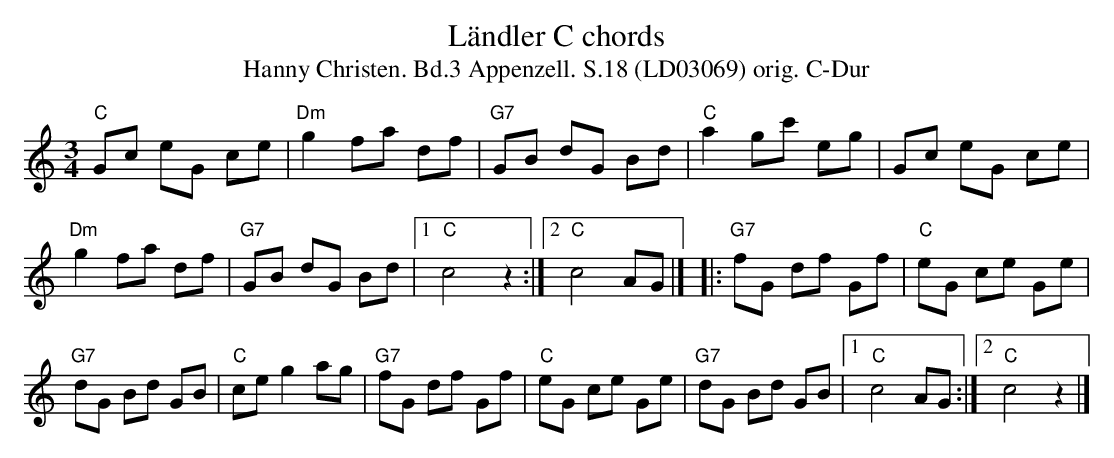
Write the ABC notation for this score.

X:1
T:Ländler C chords
T:Hanny Christen. Bd.3 Appenzell. S.18 (LD03069) orig. C-Dur
M:3/4
L:1/8
K:C %%MIDI gchordon
"C"Gc eG ce | "Dm"g2 fa df | "G7"GB dG Bd | "C"a2 gc' eg | Gc eG ce |
"Dm"g2 fa df | "G7"GB dG Bd |1 "C"c4 z2 :|2 "C"c4 AG |] |: "G7"fG df Gf | "C"eG ce Ge |
"G7"dG Bd GB | "C"ce g2 ag | "G7"fG df Gf | "C"eG ce Ge | "G7"dG Bd GB |1 "C"c4 AG :|2 "C"c4 z2 |]
